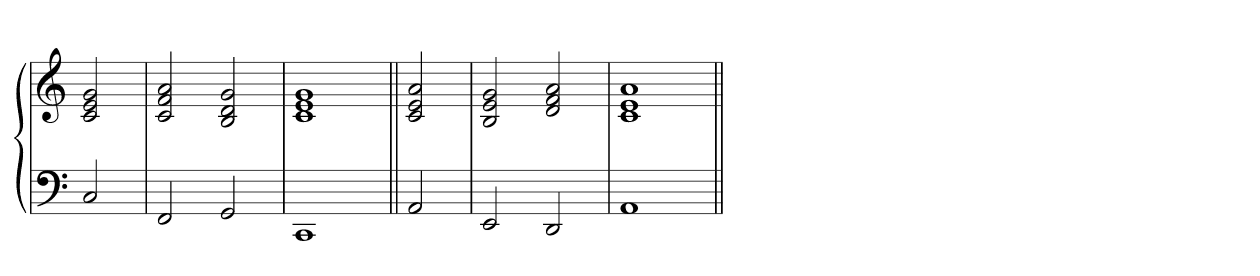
**kern	**kern
*part1	*part1
*staff2	*staff1
*clefF4	*clefG2
*k[]	*k[]
=	=
2C	2c 2e 2g
=	=
2FF	2c 2f 2a
2GG	2B 2d 2g
=	=
1CC	1c 1e 1g
=||	=||
2AA	2c 2e 2a
=	=
2EE	2B 2e 2g
2DD	2d 2f 2a
=	=
1AA	1c 1e 1a
=||	=||
*-	*-
